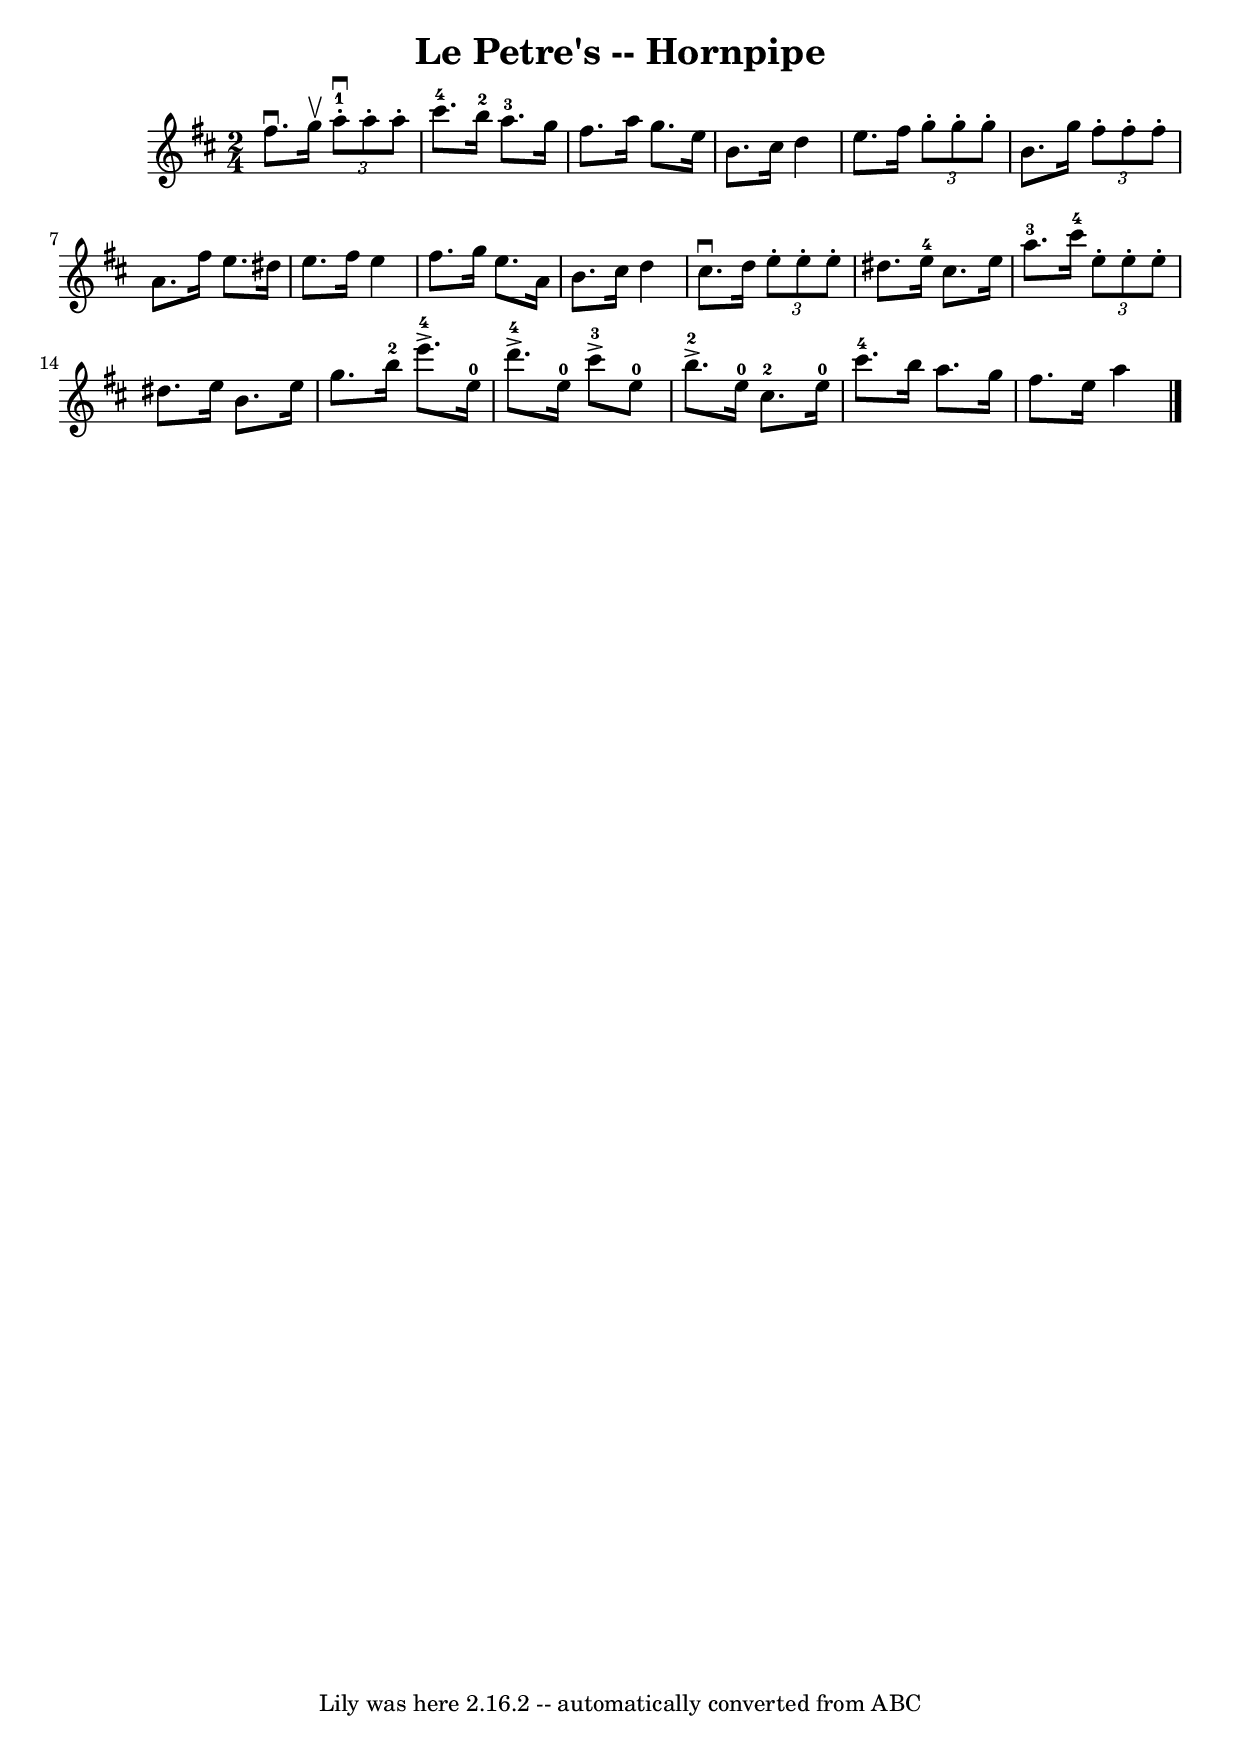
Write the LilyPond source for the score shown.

\version "2.16.2"
\include "Mammoth.ily"
\header {
  %% book = "Cole's 1000 Fiddle Tunes"
  crossRefNumber = "1"
  footnotes = ""
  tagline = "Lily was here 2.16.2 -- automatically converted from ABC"
  title = "Le Petre's -- Hornpipe"

}
voicedefault =  {


  \time 2/4 
  \key d \major
  fis''8.^\downbow g''16^\upbow |
  
  \times 2/3 { a''8-1^\downbow-. a''8-. a''8-. 
	     } cis'''8.-4   
  b''16-2 |
  a''8.-3 g''16 fis''8. a''16  |
  g''8.  
  e''16 b'8. cis''16  |
  d''4 e''8. fis''16  |
  
  \times 2/3 { g''8-. g''8-. g''8-. 
	     } b'8. g''16  |
  
  \times 2/3 { fis''8-. fis''8-. fis''8-. 
	     } a'8. fis''16       |
  e''8. dis''16 e''8. fis''16  |
  e''4 fis''8.    
  g''16  \bar ":|" e''8. a'16 b'8. cis''16  |
  d''4      
  cis''8.^\downbow d''16  \bar "|:" \times 2/3 { e''8-. e''8-. e''8-. 

					       } dis''8. e''16-4 |
  cis''8. e''16 a''8.-3   
  cis'''16-4 |
  \times 2/3 { e''8-. e''8-. e''8-. 
	     }   
  dis''8. e''16  |
  b'8. e''16 g''8. b''16-2 |
  
  e'''8.-4^\accent e''16-0 d'''8.-4^\accent e''16-0 |
  
  cis'''8-3^\accent e''8-0 b''8.-2^\accent e''16-0  |
  cis''8.-2 e''16-0 cis'''8.-4 b''16  |
  
  a''8. g''16 fis''8. e''16  \bar ":|" a''4  \bar "|."   

}

\score{
  <<

    \context Staff="default"
    {
      \voicedefault 
      
    }

  >>
  \layout {
    
  }
  \midi {
  }

}
